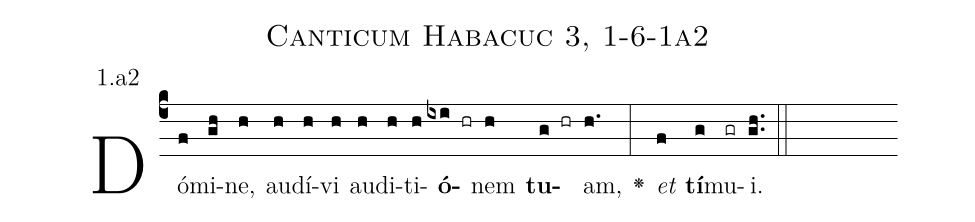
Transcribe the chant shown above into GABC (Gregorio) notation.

name: Canticum Habacuc 3, 1-6-1a2;
annotation: 1.a2;
%%
(c4)Dó(f)mi(gh)ne,(h) au(h)dí(h)vi(h) au(h)di(h)ti(h)<b>ó</b>(ixi hr)nem(h) <b>tu</b>(g hr)am,(h.) <v>\greheightstar</v>(:) <i>et</i>(f) <b>tí</b>(g)mu(gr)i.(gh..) (::)


%E(h) u(h) o(g) u(f) a(g) e.(gh..) (::)
